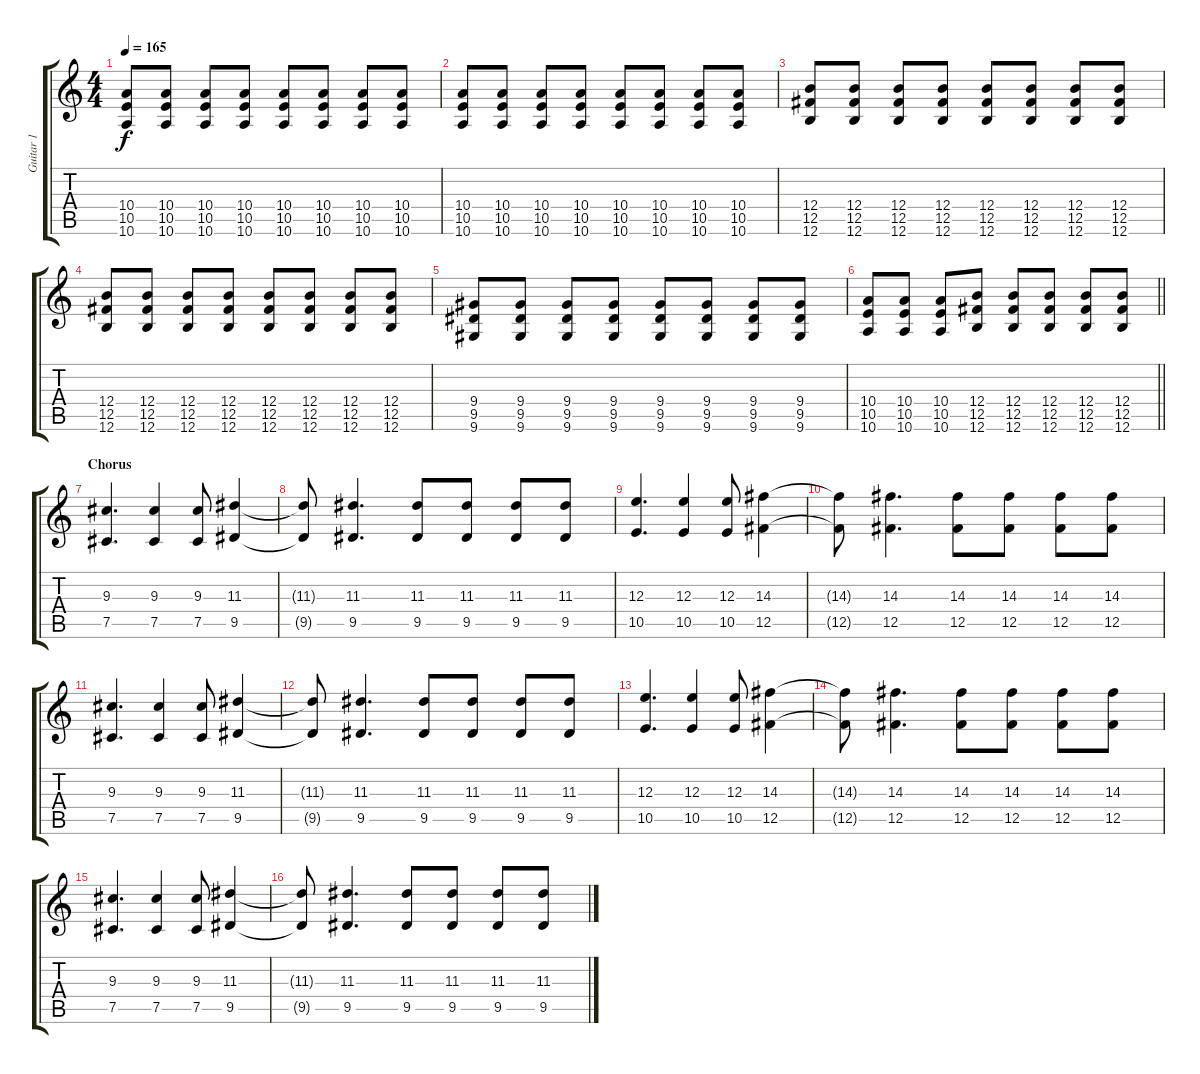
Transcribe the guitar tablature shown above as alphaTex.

\track ("Guitar 1" "Guitar 1") {instrument distortionguitar}
\staff {score tabs}
\tuning (Db4 Ab3 E3 B2 Gb2 B1) {hide}
\ts (4 4)
\tempo 165
\clef g2
\ks c
(10.4 10.5 10.6).8{dy f} (10.4 10.5 10.6).8 (10.4 10.5 10.6).8 (10.4 10.5 10.6).8 (10.4 10.5 10.6).8 (10.4 10.5 10.6).8 (10.4 10.5 10.6).8 (10.4 10.5 10.6).8 |
(10.4 10.5 10.6).8 (10.4 10.5 10.6).8 (10.4 10.5 10.6).8 (10.4 10.5 10.6).8 (10.4 10.5 10.6).8 (10.4 10.5 10.6).8 (10.4 10.5 10.6).8 (10.4 10.5 10.6).8 |
(12.4 12.5 12.6).8 (12.4 12.5 12.6).8 (12.4 12.5 12.6).8 (12.4 12.5 12.6).8 (12.4 12.5 12.6).8 (12.4 12.5 12.6).8 (12.4 12.5 12.6).8 (12.4 12.5 12.6).8 |
(12.4 12.5 12.6).8 (12.4 12.5 12.6).8 (12.4 12.5 12.6).8 (12.4 12.5 12.6).8 (12.4 12.5 12.6).8 (12.4 12.5 12.6).8 (12.4 12.5 12.6).8 (12.4 12.5 12.6).8 |
(9.4 9.5 9.6).8 (9.4 9.5 9.6).8 (9.4 9.5 9.6).8 (9.4 9.5 9.6).8 (9.4 9.5 9.6).8 (9.4 9.5 9.6).8 (9.4 9.5 9.6).8 (9.4 9.5 9.6).8 |
\barLineRight lightlight
(10.4 10.5 10.6).8 (10.4 10.5 10.6).8 (10.4 10.5 10.6).8 (12.4 12.5 12.6).8 (12.4 12.5 12.6).8 (12.4 12.5 12.6).8 (12.4 12.5 12.6).8 (12.4 12.5 12.6).8 |
\section ("" "Chorus")
(9.3 7.5).4{d volume 10} (9.3 7.5).4 (9.3 7.5).8 (11.3 9.5).4 |
(11.3{t} 9.5{t}).8 (11.3 9.5).4{d} (11.3 9.5).8 (11.3 9.5).8 (11.3 9.5).8 (11.3 9.5).8 |
(12.3 10.5).4{d} (12.3 10.5).4 (12.3 10.5).8 (14.3 12.5).4 |
(14.3{t} 12.5{t}).8 (14.3 12.5).4{d} (14.3 12.5).8 (14.3 12.5).8 (14.3 12.5).8 (14.3 12.5).8 |
(9.3 7.5).4{d} (9.3 7.5).4 (9.3 7.5).8 (11.3 9.5).4 |
(11.3{t} 9.5{t}).8 (11.3 9.5).4{d} (11.3 9.5).8 (11.3 9.5).8 (11.3 9.5).8 (11.3 9.5).8 |
(12.3 10.5).4{d} (12.3 10.5).4 (12.3 10.5).8 (14.3 12.5).4 |
(14.3{t} 12.5{t}).8 (14.3 12.5).4{d} (14.3 12.5).8 (14.3 12.5).8 (14.3 12.5).8 (14.3 12.5).8 |
(9.3 7.5).4{d} (9.3 7.5).4 (9.3 7.5).8 (11.3 9.5).4 |
(11.3{t} 9.5{t}).8 (11.3 9.5).4{d} (11.3 9.5).8 (11.3 9.5).8 (11.3 9.5).8 (11.3 9.5).8
